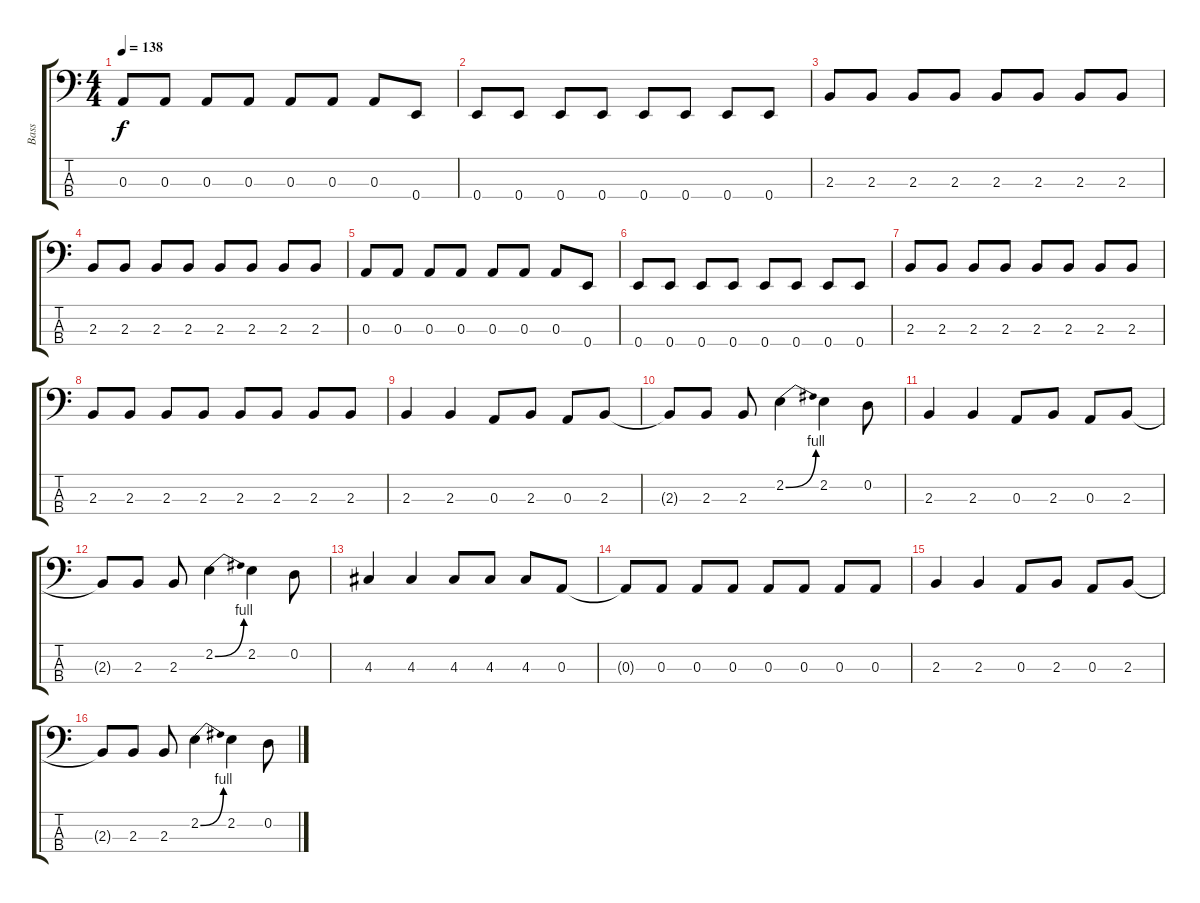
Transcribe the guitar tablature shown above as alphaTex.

\track ("Bass" "Bass") {instrument electricbassfinger}
\staff {score tabs}
\tuning (G2 D2 A1 E1) {hide}
\ts (4 4)
\tempo 138
\clef f4
\ks c
0.3.8{dy f} 0.3.8 0.3.8 0.3.8 0.3.8 0.3.8 0.3.8 0.4.8 |
0.4.8 0.4.8 0.4.8 0.4.8 0.4.8 0.4.8 0.4.8 0.4.8 |
2.3.8 2.3.8 2.3.8 2.3.8 2.3.8 2.3.8 2.3.8 2.3.8 |
2.3.8 2.3.8 2.3.8 2.3.8 2.3.8 2.3.8 2.3.8 2.3.8 |
0.3.8 0.3.8 0.3.8 0.3.8 0.3.8 0.3.8 0.3.8 0.4.8 |
0.4.8 0.4.8 0.4.8 0.4.8 0.4.8 0.4.8 0.4.8 0.4.8 |
2.3.8 2.3.8 2.3.8 2.3.8 2.3.8 2.3.8 2.3.8 2.3.8 |
2.3.8 2.3.8 2.3.8 2.3.8 2.3.8 2.3.8 2.3.8 2.3.8 |
2.3.4 2.3.4 0.3.8 2.3.8 0.3.8 2.3.8 |
2.3{t}.8 2.3.8 2.3.8 2.2{be (bend 0 0 60 4)}.4 2.2.4 0.2.8 |
2.3.4 2.3.4 0.3.8 2.3.8 0.3.8 2.3.8 |
2.3{t}.8 2.3.8 2.3.8 2.2{be (bend 0 0 60 4)}.4 2.2.4 0.2.8 |
4.3.4 4.3.4 4.3.8 4.3.8 4.3.8 0.3.8 |
0.3{t}.8 0.3.8 0.3.8 0.3.8 0.3.8 0.3.8 0.3.8 0.3.8 |
2.3.4 2.3.4 0.3.8 2.3.8 0.3.8 2.3.8 |
2.3{t}.8 2.3.8 2.3.8 2.2{be (bend 0 0 60 4)}.4 2.2.4 0.2.8
